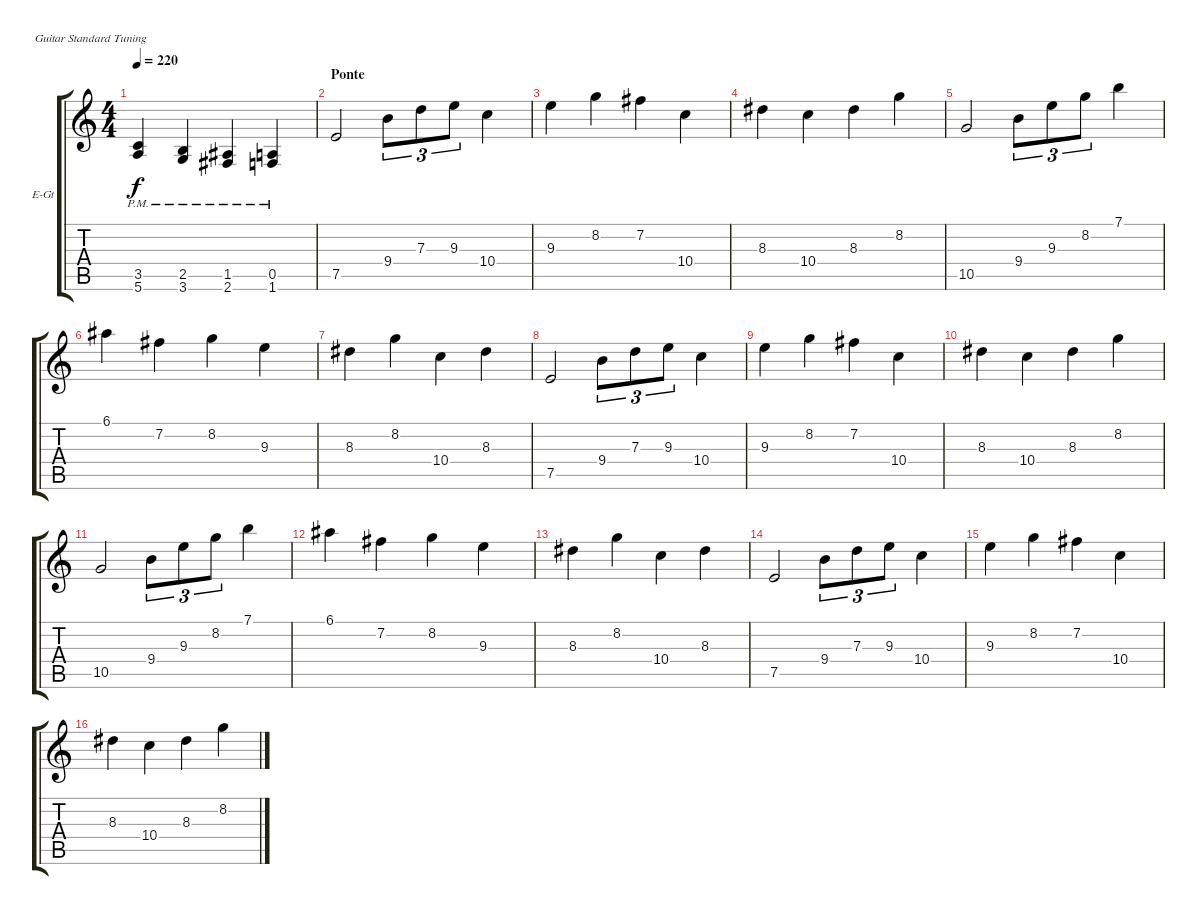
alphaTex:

\defaultSystemsLayout 4
\bracketExtendMode groupsimilarinstruments
\firstSystemTrackNameOrientation horizontal
\otherSystemsTrackNameOrientation horizontal
\track ("Electric Guitar" "E-Gt") {instrument distortionguitar}
\staff {score tabs}
\tuning (E4 B3 G3 D3 A2 E2)
\ts (4 4)
\tempo 220
\clef g2
\ks c
(3.5{pm} 5.6{pm}).4{dy f} (2.5{pm} 3.6{pm}).4 (1.5{pm} 2.6{pm}).4 (0.5{pm} 1.6{pm}).4 |
\section ("" "Ponte")
7.5.2 9.4.8{tu (3 2)} 7.3.8{tu (3 2)} 9.3.8{tu (3 2)} 10.4.4 |
9.3.4 8.2.4 7.2.4 10.4.4 |
8.3.4 10.4.4 8.3.4 8.2.4 |
10.5.2 9.4.8{tu (3 2)} 9.3.8{tu (3 2)} 8.2.8{tu (3 2)} 7.1.4 |
6.1.4 7.2.4 8.2.4 9.3.4 |
8.3.4 8.2.4 10.4.4 8.3.4 |
7.5.2 9.4.8{tu (3 2)} 7.3.8{tu (3 2)} 9.3.8{tu (3 2)} 10.4.4 |
9.3.4 8.2.4 7.2.4 10.4.4 |
8.3.4 10.4.4 8.3.4 8.2.4 |
10.5.2 9.4.8{tu (3 2)} 9.3.8{tu (3 2)} 8.2.8{tu (3 2)} 7.1.4 |
6.1.4 7.2.4 8.2.4 9.3.4 |
8.3.4 8.2.4 10.4.4 8.3.4 |
7.5.2 9.4.8{tu (3 2)} 7.3.8{tu (3 2)} 9.3.8{tu (3 2)} 10.4.4 |
9.3.4 8.2.4 7.2.4 10.4.4 |
8.3.4 10.4.4 8.3.4 8.2.4
